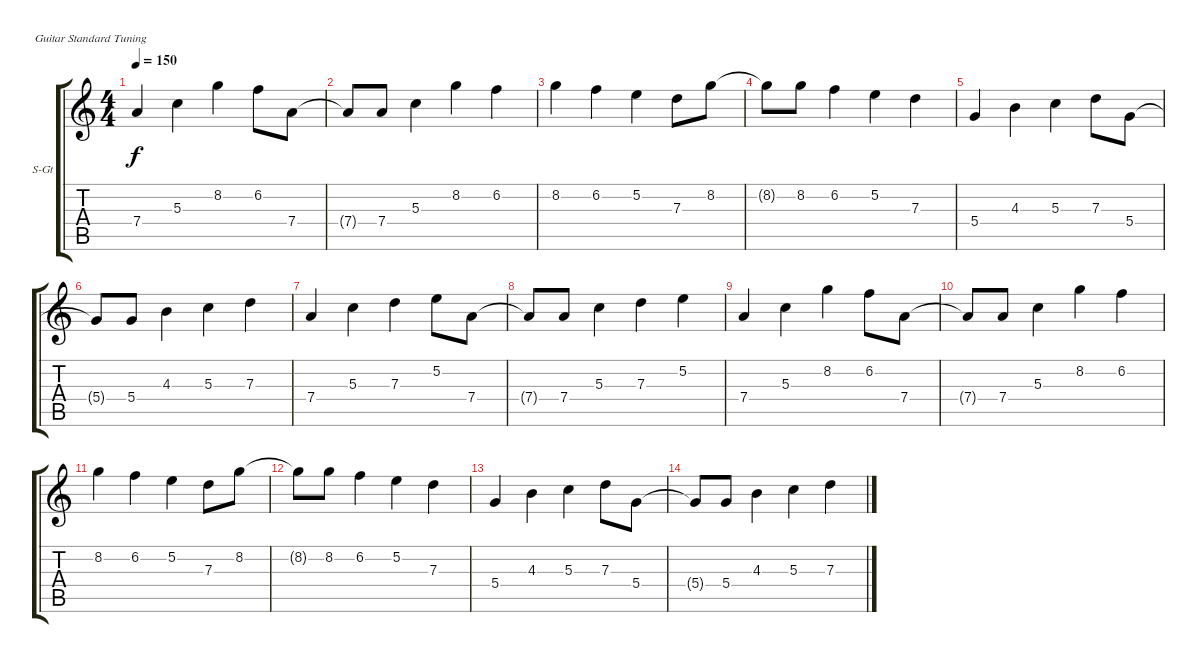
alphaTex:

\bracketExtendMode groupsimilarinstruments
\firstSystemTrackNameOrientation horizontal
\otherSystemsTrackNameOrientation horizontal
\track ("Delay Effect" "S-Gt") {instrument acousticguitarsteel}
\staff {score tabs}
\tuning (E4 B3 G3 D3 A2 E2)
\ts (4 4)
\tempo 150
\clef g2
\scale
0.333333
\ks c
7.4.4{dy f} 5.3.4 8.2.4 6.2.8 7.4.8 |
\scale
0.333333 7.4{t}.8 7.4.8 5.3.4 8.2.4 6.2.4 |
\scale
0.333333 8.2.4 6.2.4 5.2.4 7.3.8 8.2.8 |
\scale
0.333333 8.2{t}.8 8.2.8 6.2.4 5.2.4 7.3.4 |
\scale
0.333333 5.4.4 4.3.4 5.3.4 7.3.8 5.4.8 |
\scale
0.333333 5.4{t}.8 5.4.8 4.3.4 5.3.4 7.3.4 |
\scale
0.333333 7.4.4 5.3.4 7.3.4 5.2.8 7.4.8 |
\scale
0.333333 7.4{t}.8 7.4.8 5.3.4 7.3.4 5.2.4 |
\scale
0.333333 7.4.4 5.3.4 8.2.4 6.2.8 7.4.8 |
\scale
0.333333 7.4{t}.8 7.4.8 5.3.4 8.2.4 6.2.4 |
\scale
0.333333 8.2.4 6.2.4 5.2.4 7.3.8 8.2.8 |
\scale
0.333333 8.2{t}.8 8.2.8 6.2.4 5.2.4 7.3.4 |
\scale
0.333333 5.4.4 4.3.4 5.3.4 7.3.8 5.4.8 |
\scale
0.333333 5.4{t}.8 5.4.8 4.3.4 5.3.4 7.3.4 |
\scale
0.333333 |
\scale
0.333333
